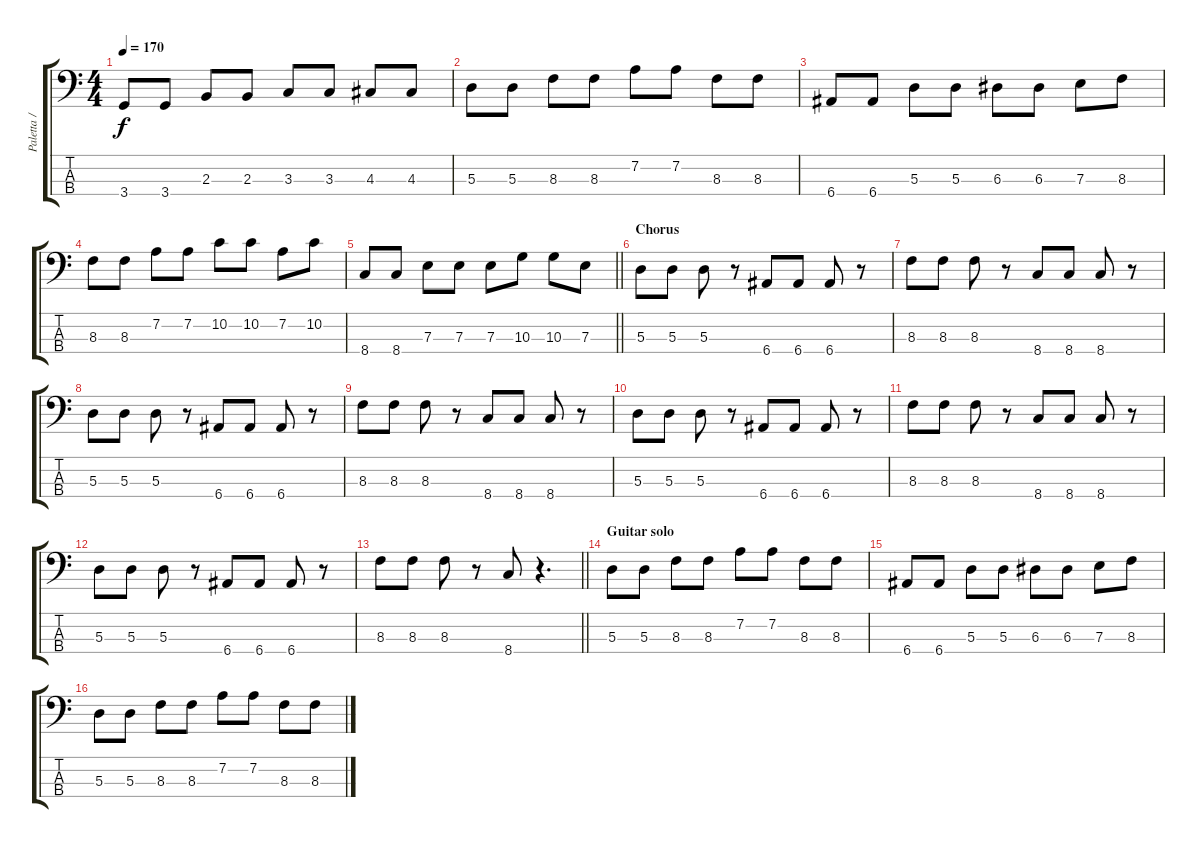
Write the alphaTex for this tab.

\track ("Paletta / Bass" "Paletta / ") {instrument electricbassfinger}
\staff {score tabs}
\tuning (G2 D2 A1 E1) {hide}
\ts (4 4)
\tempo 170
\clef f4
\ks c
3.4.8{dy f} 3.4.8 2.3.8 2.3.8 3.3.8 3.3.8 4.3.8 4.3.8 |
5.3.8 5.3.8 8.3.8 8.3.8 7.2.8 7.2.8 8.3.8 8.3.8 |
6.4.8 6.4.8 5.3.8 5.3.8 6.3.8 6.3.8 7.3.8 8.3.8 |
8.3.8 8.3.8 7.2.8 7.2.8 10.2.8 10.2.8 7.2.8 10.2.8 |
\barLineRight lightlight
8.4.8 8.4.8 7.3.8 7.3.8 7.3.8 10.3.8 10.3.8 7.3.8 |
\section ("" "Chorus")
5.3.8 5.3.8 5.3.8 r.8 6.4.8 6.4.8 6.4.8 r.8 |
8.3.8 8.3.8 8.3.8 r.8 8.4.8 8.4.8 8.4.8 r.8 |
5.3.8 5.3.8 5.3.8 r.8 6.4.8 6.4.8 6.4.8 r.8 |
8.3.8 8.3.8 8.3.8 r.8 8.4.8 8.4.8 8.4.8 r.8 |
5.3.8 5.3.8 5.3.8 r.8 6.4.8 6.4.8 6.4.8 r.8 |
8.3.8 8.3.8 8.3.8 r.8 8.4.8 8.4.8 8.4.8 r.8 |
5.3.8 5.3.8 5.3.8 r.8 6.4.8 6.4.8 6.4.8 r.8 |
\barLineRight lightlight
8.3.8 8.3.8 8.3.8 r.8 8.4.8 r.4{d} |
\section ("" "Guitar solo")
5.3.8 5.3.8 8.3.8 8.3.8 7.2.8 7.2.8 8.3.8 8.3.8 |
6.4.8 6.4.8 5.3.8 5.3.8 6.3.8 6.3.8 7.3.8 8.3.8 |
5.3.8 5.3.8 8.3.8 8.3.8 7.2.8 7.2.8 8.3.8 8.3.8
